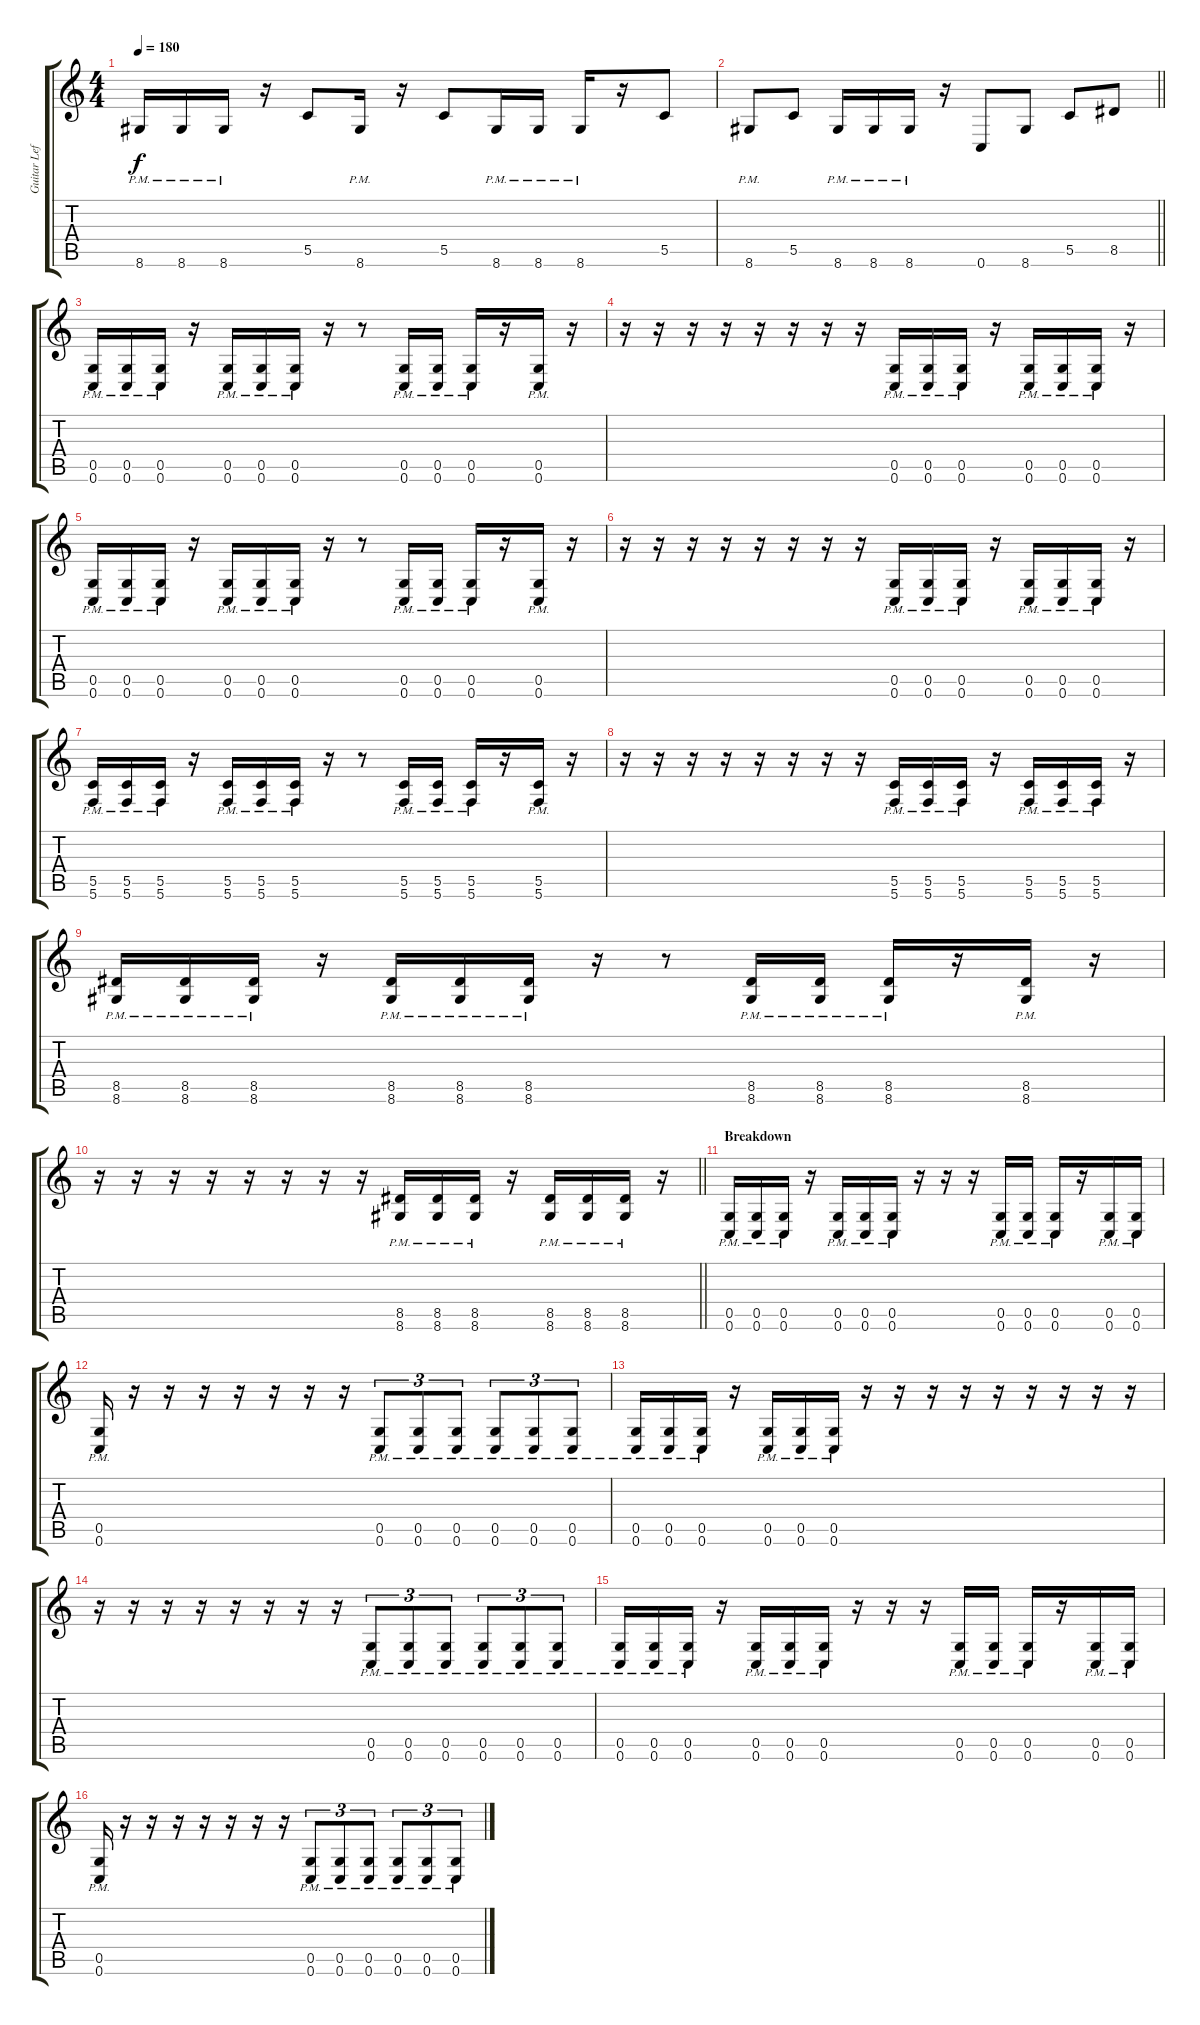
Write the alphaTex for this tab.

\track ("Guitar Left" "Guitar Lef") {instrument distortionguitar}
\staff {score tabs}
\tuning (D4 A3 F3 C3 G2 C2) {hide}
\ts (4 4)
\tempo 180
\clef g2
\ks c
8.6{pm}.16{dy f instrument distortionguitar} 8.6{pm}.16 8.6{pm}.16 r.16 5.5.8 8.6{pm}.16 r.16 5.5.8 8.6{pm}.16{instrument distortionguitar} 8.6{pm}.16 8.6{pm}.16 r.16 5.5.8 |
\barLineRight lightlight
8.6{pm}.8 5.5.8 8.6{pm}.16 8.6{pm}.16 8.6{pm}.16 r.16 0.6.8 8.6.8 5.5.8 8.5.8 |
(0.5{pm} 0.6{pm}).16{instrument distortionguitar} (0.5{pm} 0.6{pm}).16 (0.5{pm} 0.6{pm}).16 r.16 (0.5{pm} 0.6{pm}).16{instrument distortionguitar} (0.5{pm} 0.6{pm}).16 (0.5{pm} 0.6{pm}).16 r.16 r.8 (0.5{pm} 0.6{pm}).16{instrument distortionguitar} (0.5{pm} 0.6{pm}).16 (0.5{pm} 0.6{pm}).16 r.16 (0.5{pm} 0.6{pm}).16 r.16 |
r.16 r.16 r.16 r.16 r.16 r.16 r.16 r.16 (0.5{pm} 0.6{pm}).16 (0.5{pm} 0.6{pm}).16 (0.5{pm} 0.6{pm}).16 r.16 (0.5{pm} 0.6{pm}).16 (0.5{pm} 0.6{pm}).16 (0.5{pm} 0.6{pm}).16 r.16 |
(0.5{pm} 0.6{pm}).16{instrument distortionguitar} (0.5{pm} 0.6{pm}).16 (0.5{pm} 0.6{pm}).16 r.16 (0.5{pm} 0.6{pm}).16{instrument distortionguitar} (0.5{pm} 0.6{pm}).16 (0.5{pm} 0.6{pm}).16 r.16 r.8 (0.5{pm} 0.6{pm}).16{instrument distortionguitar} (0.5{pm} 0.6{pm}).16 (0.5{pm} 0.6{pm}).16 r.16 (0.5{pm} 0.6{pm}).16 r.16 |
r.16 r.16 r.16 r.16 r.16 r.16 r.16 r.16 (0.5{pm} 0.6{pm}).16 (0.5{pm} 0.6{pm}).16 (0.5{pm} 0.6{pm}).16 r.16 (0.5{pm} 0.6{pm}).16 (0.5{pm} 0.6{pm}).16 (0.5{pm} 0.6{pm}).16 r.16 |
(5.5{pm} 5.6{pm}).16{instrument distortionguitar} (5.5{pm} 5.6{pm}).16 (5.5{pm} 5.6{pm}).16 r.16 (5.5{pm} 5.6{pm}).16{instrument distortionguitar} (5.5{pm} 5.6{pm}).16 (5.5{pm} 5.6{pm}).16 r.16 r.8 (5.5{pm} 5.6{pm}).16{instrument distortionguitar} (5.5{pm} 5.6{pm}).16 (5.5{pm} 5.6{pm}).16 r.16 (5.5{pm} 5.6{pm}).16 r.16 |
r.16 r.16 r.16 r.16 r.16 r.16 r.16 r.16 (5.5{pm} 5.6{pm}).16 (5.5{pm} 5.6{pm}).16 (5.5{pm} 5.6{pm}).16 r.16 (5.5{pm} 5.6{pm}).16 (5.5{pm} 5.6{pm}).16 (5.5{pm} 5.6{pm}).16 r.16 |
(8.5{pm} 8.6{pm}).16{instrument distortionguitar} (8.5{pm} 8.6{pm}).16 (8.5{pm} 8.6{pm}).16 r.16 (8.5{pm} 8.6{pm}).16{instrument distortionguitar} (8.5{pm} 8.6{pm}).16 (8.5{pm} 8.6{pm}).16 r.16 r.8 (8.5{pm} 8.6{pm}).16{instrument distortionguitar} (8.5{pm} 8.6{pm}).16 (8.5{pm} 8.6{pm}).16 r.16 (8.5{pm} 8.6{pm}).16 r.16 |
\barLineRight lightlight
r.16 r.16 r.16 r.16 r.16 r.16 r.16 r.16 (8.5{pm} 8.6{pm}).16 (8.5{pm} 8.6{pm}).16 (8.5{pm} 8.6{pm}).16 r.16 (8.5{pm} 8.6{pm}).16 (8.5{pm} 8.6{pm}).16 (8.5{pm} 8.6{pm}).16 r.16 |
\section ("" "Breakdown")
(0.5{pm} 0.6{pm}).16{instrument distortionguitar} (0.5{pm} 0.6{pm}).16 (0.5{pm} 0.6{pm}).16 r.16 (0.5{pm} 0.6{pm}).16{instrument distortionguitar} (0.5{pm} 0.6{pm}).16 (0.5{pm} 0.6{pm}).16 r.16 r.16 r.16 (0.5{pm} 0.6{pm}).16 (0.5{pm} 0.6{pm}).16 (0.5{pm} 0.6{pm}).16 r.16 (0.5{pm} 0.6{pm}).16 (0.5{pm} 0.6{pm}).16 |
(0.5{pm} 0.6{pm}).16 r.16 r.16 r.16 r.16 r.16 r.16 r.16 (0.5{pm} 0.6{pm}).8{tu (3 2)} (0.5{pm} 0.6{pm}).8{tu (3 2)} (0.5{pm} 0.6{pm}).8{tu (3 2)} (0.5{pm} 0.6{pm}).8{tu (3 2)} (0.5{pm} 0.6{pm}).8{tu (3 2)} (0.5{pm} 0.6{pm}).8{tu (3 2)} |
(0.5{pm} 0.6{pm}).16{instrument distortionguitar} (0.5{pm} 0.6{pm}).16 (0.5{pm} 0.6{pm}).16 r.16 (0.5{pm} 0.6{pm}).16{instrument distortionguitar} (0.5{pm} 0.6{pm}).16 (0.5{pm} 0.6{pm}).16 r.16 r.16 r.16 r.16 r.16 r.16 r.16 r.16 r.16 |
r.16 r.16 r.16 r.16 r.16 r.16 r.16 r.16 (0.5{pm} 0.6{pm}).8{tu (3 2)} (0.5{pm} 0.6{pm}).8{tu (3 2)} (0.5{pm} 0.6{pm}).8{tu (3 2)} (0.5{pm} 0.6{pm}).8{tu (3 2)} (0.5{pm} 0.6{pm}).8{tu (3 2)} (0.5{pm} 0.6{pm}).8{tu (3 2)} |
(0.5{pm} 0.6{pm}).16{instrument distortionguitar} (0.5{pm} 0.6{pm}).16 (0.5{pm} 0.6{pm}).16 r.16 (0.5{pm} 0.6{pm}).16{instrument distortionguitar} (0.5{pm} 0.6{pm}).16 (0.5{pm} 0.6{pm}).16 r.16 r.16 r.16 (0.5{pm} 0.6{pm}).16 (0.5{pm} 0.6{pm}).16 (0.5{pm} 0.6{pm}).16 r.16 (0.5{pm} 0.6{pm}).16 (0.5{pm} 0.6{pm}).16 |
(0.5{pm} 0.6{pm}).16 r.16 r.16 r.16 r.16 r.16 r.16 r.16 (0.5{pm} 0.6{pm}).8{tu (3 2)} (0.5{pm} 0.6{pm}).8{tu (3 2)} (0.5{pm} 0.6{pm}).8{tu (3 2)} (0.5{pm} 0.6{pm}).8{tu (3 2)} (0.5{pm} 0.6{pm}).8{tu (3 2)} (0.5{pm} 0.6{pm}).8{tu (3 2)}
